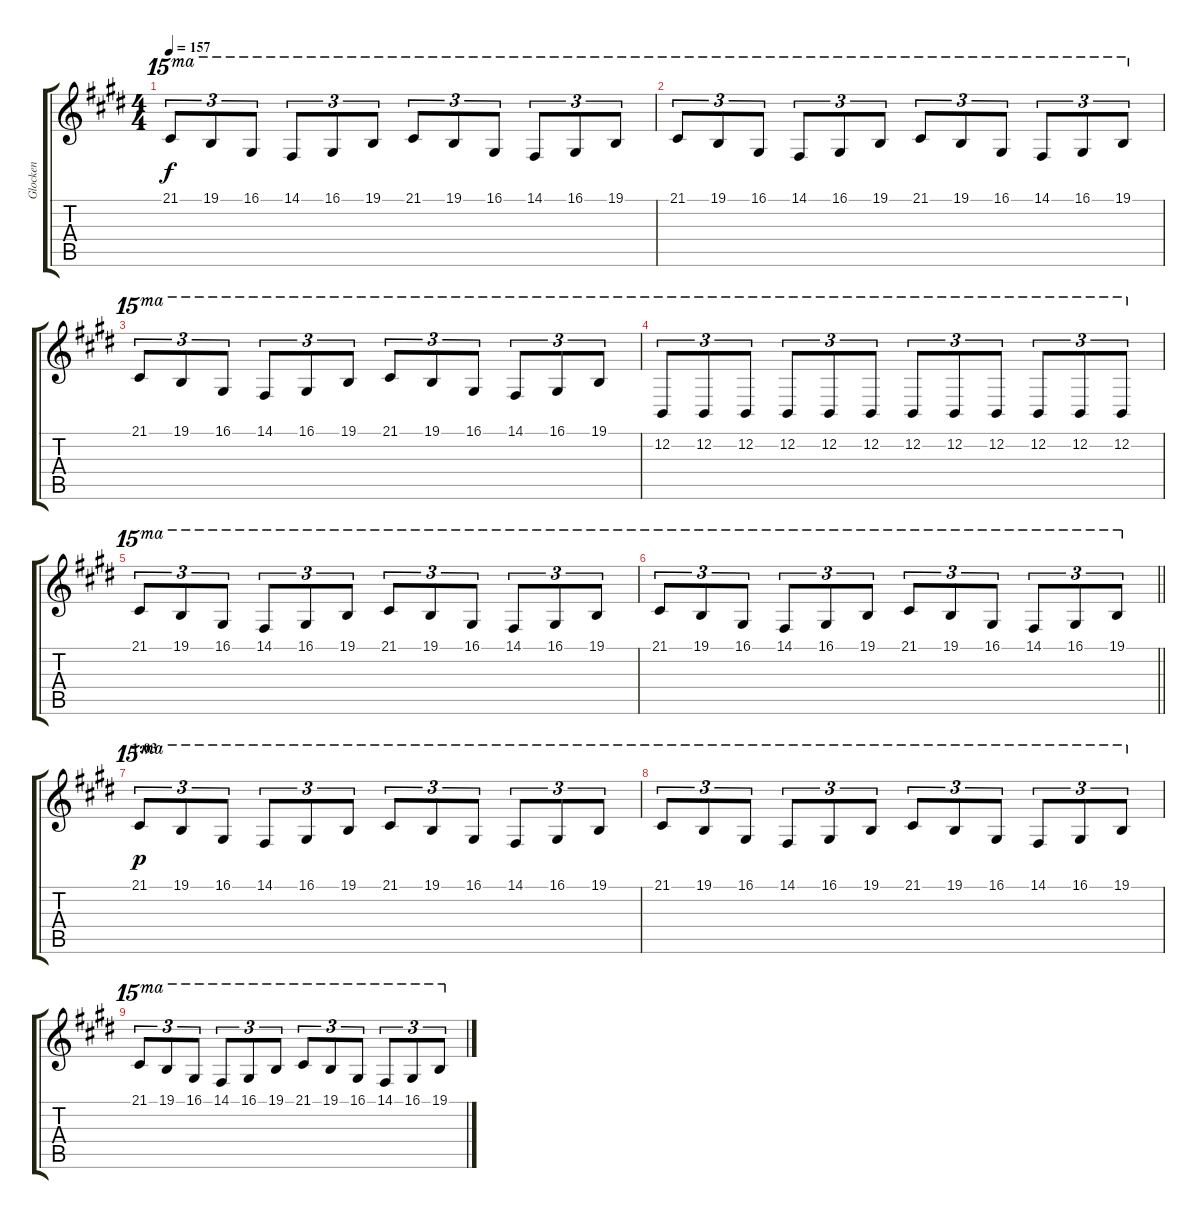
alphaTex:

\track ("Glocken" "Glocken") {instrument glockenspiel}
\staff {score tabs}
\tuning (E4 B3 G3 D3 A2 E2) {hide}
\ts (4 4)
\tempo 157
\clef g2
\ks e
21.1.8{tu (3 2) ot 15ma dy f} 19.1.8{tu (3 2) ot 15ma} 16.1.8{tu (3 2) ot 15ma} 14.1.8{tu (3 2) ot 15ma} 16.1.8{tu (3 2) ot 15ma} 19.1.8{tu (3 2) ot 15ma} 21.1.8{tu (3 2) ot 15ma} 19.1.8{tu (3 2) ot 15ma} 16.1.8{tu (3 2) ot 15ma} 14.1.8{tu (3 2) ot 15ma} 16.1.8{tu (3 2) ot 15ma} 19.1.8{tu (3 2) ot 15ma} |
\ks c#minor
21.1.8{tu (3 2) ot 15ma} 19.1.8{tu (3 2) ot 15ma} 16.1.8{tu (3 2) ot 15ma} 14.1.8{tu (3 2) ot 15ma} 16.1.8{tu (3 2) ot 15ma} 19.1.8{tu (3 2) ot 15ma} 21.1.8{tu (3 2) ot 15ma} 19.1.8{tu (3 2) ot 15ma} 16.1.8{tu (3 2) ot 15ma} 14.1.8{tu (3 2) ot 15ma} 16.1.8{tu (3 2) ot 15ma} 19.1.8{tu (3 2) ot 15ma} |
21.1.8{tu (3 2) ot 15ma} 19.1.8{tu (3 2) ot 15ma} 16.1.8{tu (3 2) ot 15ma} 14.1.8{tu (3 2) ot 15ma} 16.1.8{tu (3 2) ot 15ma} 19.1.8{tu (3 2) ot 15ma} 21.1.8{tu (3 2) ot 15ma} 19.1.8{tu (3 2) ot 15ma} 16.1.8{tu (3 2) ot 15ma} 14.1.8{tu (3 2) ot 15ma} 16.1.8{tu (3 2) ot 15ma} 19.1.8{tu (3 2) ot 15ma} |
12.2.8{tu (3 2) ot 15ma} 12.2.8{tu (3 2) ot 15ma} 12.2.8{tu (3 2) ot 15ma} 12.2.8{tu (3 2) ot 15ma} 12.2.8{tu (3 2) ot 15ma} 12.2.8{tu (3 2) ot 15ma} 12.2.8{tu (3 2) ot 15ma} 12.2.8{tu (3 2) ot 15ma} 12.2.8{tu (3 2) ot 15ma} 12.2.8{tu (3 2) ot 15ma} 12.2.8{tu (3 2) ot 15ma} 12.2.8{tu (3 2) ot 15ma} |
\ks e
21.1.8{tu (3 2) ot 15ma} 19.1.8{tu (3 2) ot 15ma} 16.1.8{tu (3 2) ot 15ma} 14.1.8{tu (3 2) ot 15ma} 16.1.8{tu (3 2) ot 15ma} 19.1.8{tu (3 2) ot 15ma} 21.1.8{tu (3 2) ot 15ma} 19.1.8{tu (3 2) ot 15ma} 16.1.8{tu (3 2) ot 15ma} 14.1.8{tu (3 2) ot 15ma} 16.1.8{tu (3 2) ot 15ma} 19.1.8{tu (3 2) ot 15ma} |
\barLineRight lightlight
\ks c#minor
21.1.8{tu (3 2) ot 15ma} 19.1.8{tu (3 2) ot 15ma} 16.1.8{tu (3 2) ot 15ma} 14.1.8{tu (3 2) ot 15ma} 16.1.8{tu (3 2) ot 15ma} 19.1.8{tu (3 2) ot 15ma} 21.1.8{tu (3 2) ot 15ma} 19.1.8{tu (3 2) ot 15ma} 16.1.8{tu (3 2) ot 15ma} 14.1.8{tu (3 2) ot 15ma} 16.1.8{tu (3 2) ot 15ma} 19.1.8{tu (3 2) ot 15ma} |
\section ("" "1:03")
21.1.8{tu (3 2) ot 15ma dy p} 19.1.8{tu (3 2) ot 15ma} 16.1.8{tu (3 2) ot 15ma} 14.1.8{tu (3 2) ot 15ma} 16.1.8{tu (3 2) ot 15ma} 19.1.8{tu (3 2) ot 15ma} 21.1.8{tu (3 2) ot 15ma} 19.1.8{tu (3 2) ot 15ma} 16.1.8{tu (3 2) ot 15ma} 14.1.8{tu (3 2) ot 15ma} 16.1.8{tu (3 2) ot 15ma} 19.1.8{tu (3 2) ot 15ma} |
21.1.8{tu (3 2) ot 15ma} 19.1.8{tu (3 2) ot 15ma} 16.1.8{tu (3 2) ot 15ma} 14.1.8{tu (3 2) ot 15ma} 16.1.8{tu (3 2) ot 15ma} 19.1.8{tu (3 2) ot 15ma} 21.1.8{tu (3 2) ot 15ma} 19.1.8{tu (3 2) ot 15ma} 16.1.8{tu (3 2) ot 15ma} 14.1.8{tu (3 2) ot 15ma} 16.1.8{tu (3 2) ot 15ma} 19.1.8{tu (3 2) ot 15ma} |
21.1.8{tu (3 2) ot 15ma} 19.1.8{tu (3 2) ot 15ma} 16.1.8{tu (3 2) ot 15ma} 14.1.8{tu (3 2) ot 15ma} 16.1.8{tu (3 2) ot 15ma} 19.1.8{tu (3 2) ot 15ma} 21.1.8{tu (3 2) ot 15ma} 19.1.8{tu (3 2) ot 15ma} 16.1.8{tu (3 2) ot 15ma} 14.1.8{tu (3 2) ot 15ma} 16.1.8{tu (3 2) ot 15ma} 19.1.8{tu (3 2) ot 15ma}
